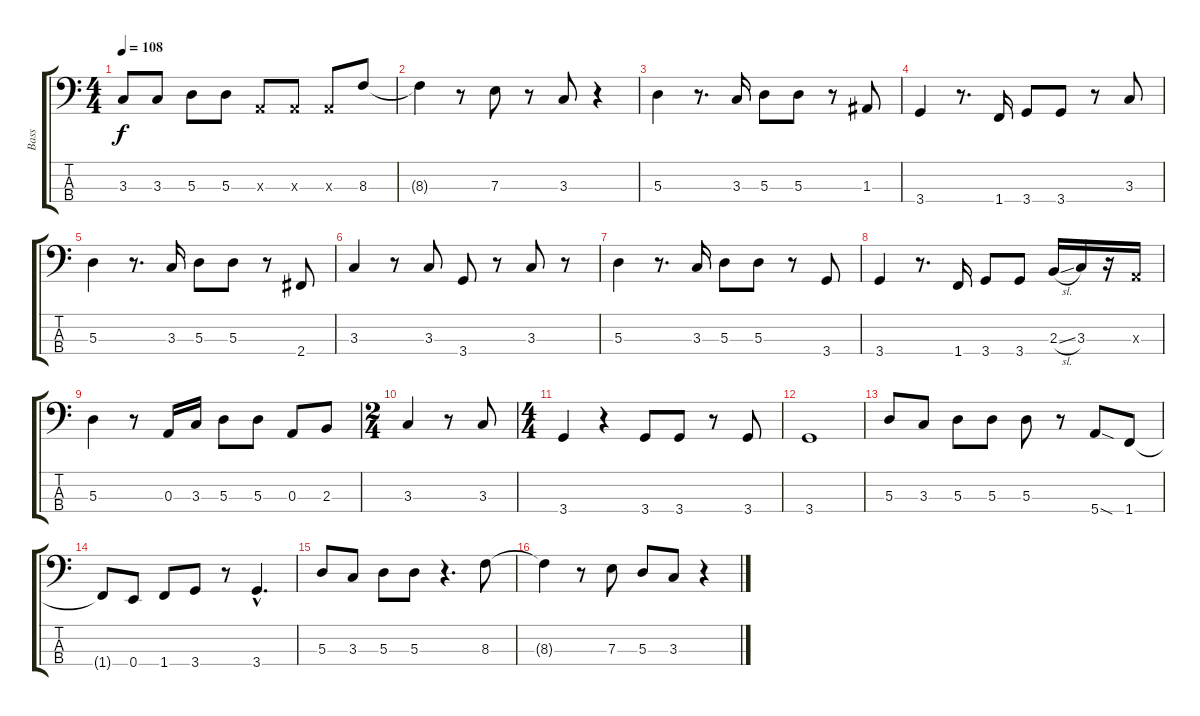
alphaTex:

\track ("Bass" "Bass") {instrument electricbasspick}
\staff {score tabs}
\tuning (G2 D2 A1 E1) {hide}
\ts (4 4)
\tempo 108
\clef f4
\ks c
3.3.8{dy f} 3.3.8 5.3.8 5.3.8 0.3{x}.8 0.3{x}.8 0.3{x}.8 8.3.8 |
8.3{t}.4 r.8 7.3.8 r.8 3.3.8 r.4 |
5.3.4 r.8{d} 3.3.16 5.3.8 5.3.8 r.8 1.3.8 |
3.4.4 r.8{d} 1.4.16 3.4.8 3.4.8 r.8 3.3.8 |
5.3.4 r.8{d} 3.3.16 5.3.8 5.3.8 r.8 2.4.8 |
3.3.4 r.8 3.3.8 3.4.8 r.8 3.3.8 r.8 |
5.3.4 r.8{d} 3.3.16 5.3.8 5.3.8 r.8 3.4.8 |
3.4.4 r.8{d} 1.4.16 3.4.8 3.4.8 2.3{sl}.16 3.3.16 r.16 0.3{x}.16 |
5.3.4 r.8 0.3.16 3.3.16 5.3.8 5.3.8 0.3.8 2.3.8 |
\ts (2 4)
3.3.4 r.8 3.3.8 |
\ts (4 4)
3.4.4 r.4 3.4.8 3.4.8 r.8 3.4.8 |
3.4.1 |
5.3.8 3.3.8 5.3.8 5.3.8 5.3.8 r.8 5.4{sod}.8 1.4.8 |
1.4{t}.8 0.4.8 1.4.8 3.4.8 r.8 3.4{hac}.4{d} |
5.3.8 3.3.8 5.3.8 5.3.8 r.4{d} 8.3.8 |
8.3{t}.4 r.8 7.3.8 5.3.8 3.3.8 r.4
